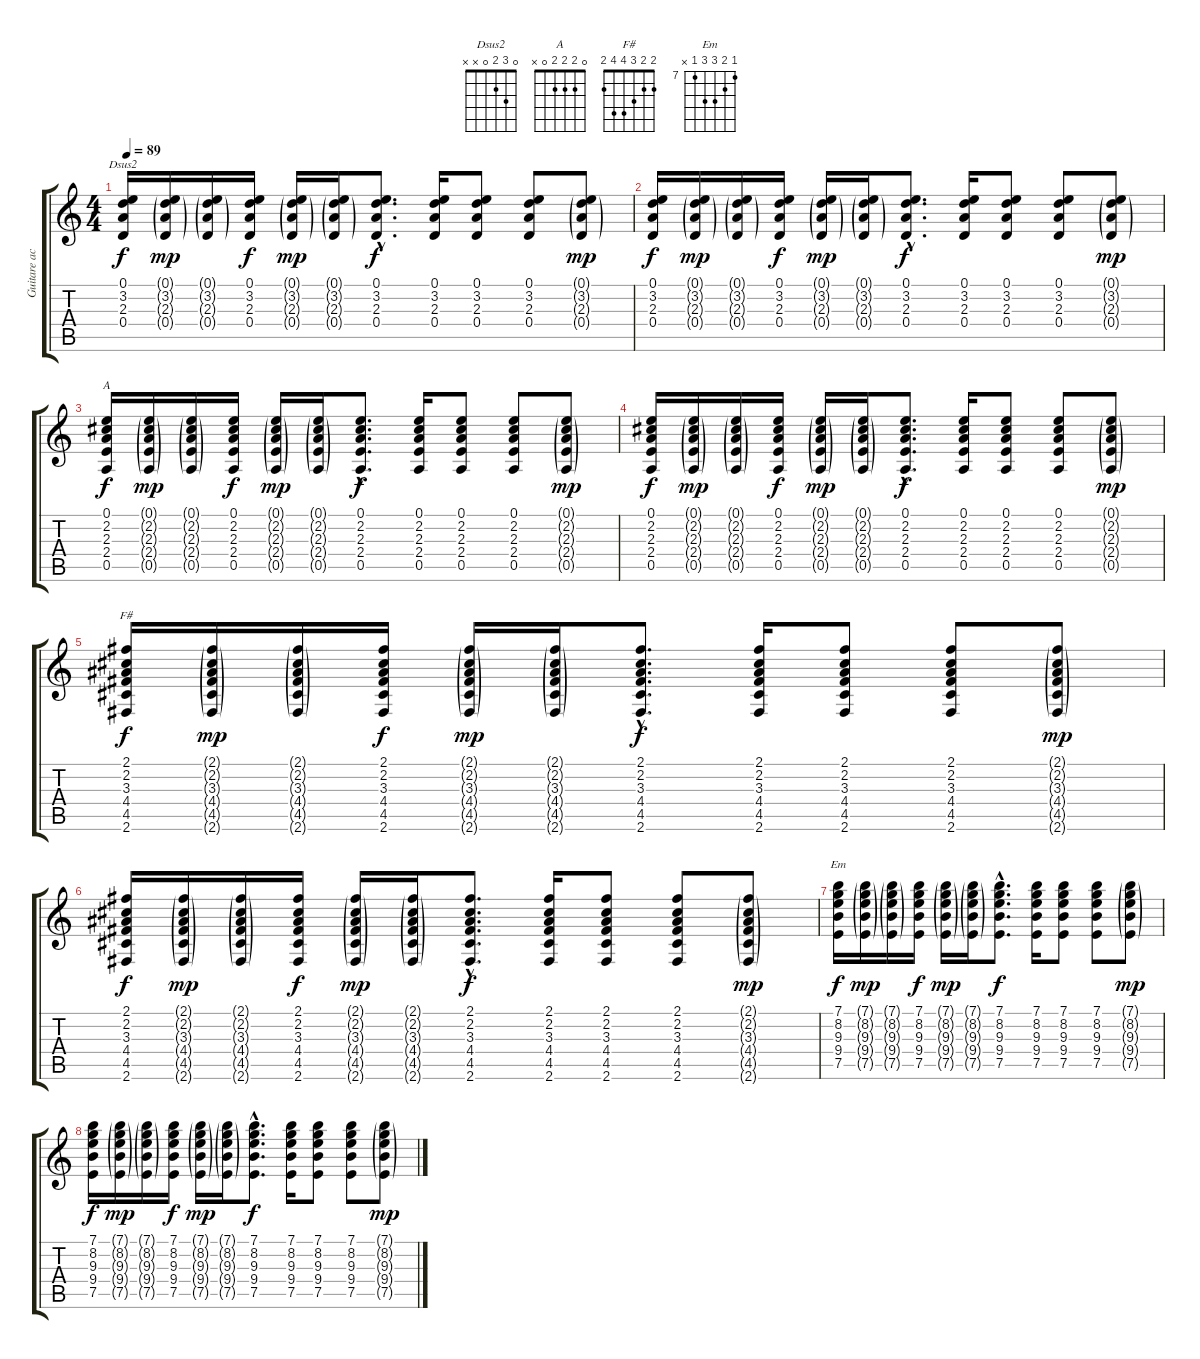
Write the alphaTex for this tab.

\track ("Guitare acoustique" "Guitare ac") {instrument acousticguitarsteel}
\staff {score tabs}
\tuning (E4 B3 G3 D3 A2 E2) {hide}
\chord ("Dsus2" 0 3 2 0 x x)
\chord ("A" 0 2 2 2 0 x)
\chord ("F#" 2 2 3 4 4 2)
\chord ("Em" 7 8 9 9 7 x) {firstfret 7}
\ts (4 4)
\tempo 89
\clef g2
\ks c
(0.1 3.2 2.3 0.4).16{ch "Dsus2" dy f} (0.1{g} 3.2{g} 2.3{g} 0.4{g}).16{dy mp} (0.1{g} 3.2{g} 2.3{g} 0.4{g}).16 (0.1 3.2 2.3 0.4).16{dy f} (0.1{g} 3.2{g} 2.3{g} 0.4{g}).16{dy mp} (0.1{g} 3.2{g} 2.3{g} 0.4{g}).16 (0.1{hac} 3.2{hac} 2.3{hac} 0.4{hac}).8{d dy f} (0.1 3.2 2.3 0.4).16 (0.1 3.2 2.3 0.4).8 (0.1 3.2 2.3 0.4).8 (0.1{g} 3.2{g} 2.3{g} 0.4{g}).8{dy mp} |
(0.1 3.2 2.3 0.4).16{dy f} (0.1{g} 3.2{g} 2.3{g} 0.4{g}).16{dy mp} (0.1{g} 3.2{g} 2.3{g} 0.4{g}).16 (0.1 3.2 2.3 0.4).16{dy f} (0.1{g} 3.2{g} 2.3{g} 0.4{g}).16{dy mp} (0.1{g} 3.2{g} 2.3{g} 0.4{g}).16 (0.1{hac} 3.2{hac} 2.3{hac} 0.4{hac}).8{d dy f} (0.1 3.2 2.3 0.4).16 (0.1 3.2 2.3 0.4).8 (0.1 3.2 2.3 0.4).8 (0.1{g} 3.2{g} 2.3{g} 0.4{g}).8{dy mp} |
(0.1 2.2 2.3 2.4 0.5).16{ch "A" dy f} (0.1{g} 2.2{g} 2.3{g} 2.4{g} 0.5{g}).16{dy mp} (0.1{g} 2.2{g} 2.3{g} 2.4{g} 0.5{g}).16 (0.1 2.2 2.3 2.4 0.5).16{dy f} (0.1{g} 2.2{g} 2.3{g} 2.4{g} 0.5{g}).16{dy mp} (0.1{g} 2.2{g} 2.3{g} 2.4{g} 0.5{g}).16 (0.1{hac} 2.2{hac} 2.3{hac} 2.4{hac} 0.5{hac}).8{d dy f} (0.1 2.2 2.3 2.4 0.5).16 (0.1 2.2 2.3 2.4 0.5).8 (0.1 2.2 2.3 2.4 0.5).8 (0.1{g} 2.2{g} 2.3{g} 2.4{g} 0.5{g}).8{dy mp} |
(0.1 2.2 2.3 2.4 0.5).16{dy f} (0.1{g} 2.2{g} 2.3{g} 2.4{g} 0.5{g}).16{dy mp} (0.1{g} 2.2{g} 2.3{g} 2.4{g} 0.5{g}).16 (0.1 2.2 2.3 2.4 0.5).16{dy f} (0.1{g} 2.2{g} 2.3{g} 2.4{g} 0.5{g}).16{dy mp} (0.1{g} 2.2{g} 2.3{g} 2.4{g} 0.5{g}).16 (0.1{hac} 2.2{hac} 2.3{hac} 2.4{hac} 0.5{hac}).8{d dy f} (0.1 2.2 2.3 2.4 0.5).16 (0.1 2.2 2.3 2.4 0.5).8 (0.1 2.2 2.3 2.4 0.5).8 (0.1{g} 2.2{g} 2.3{g} 2.4{g} 0.5{g}).8{dy mp} |
(2.1 2.2 3.3 4.4 4.5 2.6).16{ch "F#" dy f} (2.1{g} 2.2{g} 3.3{g} 4.4{g} 4.5{g} 2.6{g}).16{dy mp} (2.1{g} 2.2{g} 3.3{g} 4.4{g} 4.5{g} 2.6{g}).16 (2.1 2.2 3.3 4.4 4.5 2.6).16{dy f} (2.1{g} 2.2{g} 3.3{g} 4.4{g} 4.5{g} 2.6{g}).16{dy mp} (2.1{g} 2.2{g} 3.3{g} 4.4{g} 4.5{g} 2.6{g}).16 (2.1{hac} 2.2{hac} 3.3{hac} 4.4{hac} 4.5{hac} 2.6{hac}).8{d dy f} (2.1 2.2 3.3 4.4 4.5 2.6).16 (2.1 2.2 3.3 4.4 4.5 2.6).8 (2.1 2.2 3.3 4.4 4.5 2.6).8 (2.1{g} 2.2{g} 3.3{g} 4.4{g} 4.5{g} 2.6{g}).8{dy mp} |
(2.1 2.2 3.3 4.4 4.5 2.6).16{dy f} (2.1{g} 2.2{g} 3.3{g} 4.4{g} 4.5{g} 2.6{g}).16{dy mp} (2.1{g} 2.2{g} 3.3{g} 4.4{g} 4.5{g} 2.6{g}).16 (2.1 2.2 3.3 4.4 4.5 2.6).16{dy f} (2.1{g} 2.2{g} 3.3{g} 4.4{g} 4.5{g} 2.6{g}).16{dy mp} (2.1{g} 2.2{g} 3.3{g} 4.4{g} 4.5{g} 2.6{g}).16 (2.1{hac} 2.2{hac} 3.3{hac} 4.4{hac} 4.5{hac} 2.6{hac}).8{d dy f} (2.1 2.2 3.3 4.4 4.5 2.6).16 (2.1 2.2 3.3 4.4 4.5 2.6).8 (2.1 2.2 3.3 4.4 4.5 2.6).8 (2.1{g} 2.2{g} 3.3{g} 4.4{g} 4.5{g} 2.6{g}).8{dy mp} |
(7.1 8.2 9.3 9.4 7.5).16{ch "Em" dy f} (7.1{g} 8.2{g} 9.3{g} 9.4{g} 7.5{g}).16{dy mp} (7.1{g} 8.2{g} 9.3{g} 9.4{g} 7.5{g}).16 (7.1 8.2 9.3 9.4 7.5).16{dy f} (7.1{g} 8.2{g} 9.3{g} 9.4{g} 7.5{g}).16{dy mp} (7.1{g} 8.2{g} 9.3{g} 9.4{g} 7.5{g}).16 (7.1{hac} 8.2{hac} 9.3{hac} 9.4{hac} 7.5{hac}).8{d dy f} (7.1 8.2 9.3 9.4 7.5).16 (7.1 8.2 9.3 9.4 7.5).8 (7.1 8.2 9.3 9.4 7.5).8 (7.1{g} 8.2{g} 9.3{g} 9.4{g} 7.5{g}).8{dy mp} |
(7.1 8.2 9.3 9.4 7.5).16{dy f} (7.1{g} 8.2{g} 9.3{g} 9.4{g} 7.5{g}).16{dy mp} (7.1{g} 8.2{g} 9.3{g} 9.4{g} 7.5{g}).16 (7.1 8.2 9.3 9.4 7.5).16{dy f} (7.1{g} 8.2{g} 9.3{g} 9.4{g} 7.5{g}).16{dy mp} (7.1{g} 8.2{g} 9.3{g} 9.4{g} 7.5{g}).16 (7.1{hac} 8.2{hac} 9.3{hac} 9.4{hac} 7.5{hac}).8{d dy f} (7.1 8.2 9.3 9.4 7.5).16 (7.1 8.2 9.3 9.4 7.5).8 (7.1 8.2 9.3 9.4 7.5).8 (7.1{g} 8.2{g} 9.3{g} 9.4{g} 7.5{g}).8{dy mp}
